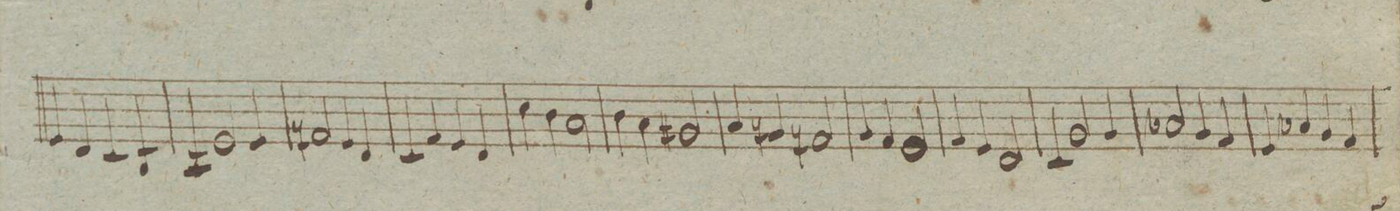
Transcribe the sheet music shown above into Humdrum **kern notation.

**kern	**dynam
*I"Violino 2do	*
*clefG2	*
*k[]	*
*met(c|)	*
*M2/2	*
4e/	.
4d/	.
4c/	.
4B/	.
=155	=155
4A/	.
2e/	.
4e/	.
=156	=156
2fn/	.
4e/	.
4d/	.
=157	=157
4c/	.
4f/	.
4e/	.
4d/	.
=158	=158
4cc\	.
4b\	.
2a\	.
=159	=159
4b\	.
4a\	.
2g#X/	.
=160	=160
4a/	.
4gn/	.
2fn/	.
=161	=161
4g/	.
4f/	.
2e/	.
=162	=162
4f/	.
4e/	.
2d/	.
=163	=163
4c/	.
2g/	.
4g/	.
=164	=164
2a-X/	.
4g/	.
4f/	.
=165	=165
4e/	.
4a-X/	.
4g/	.
4f/	.
=166	=166
*-	*-
